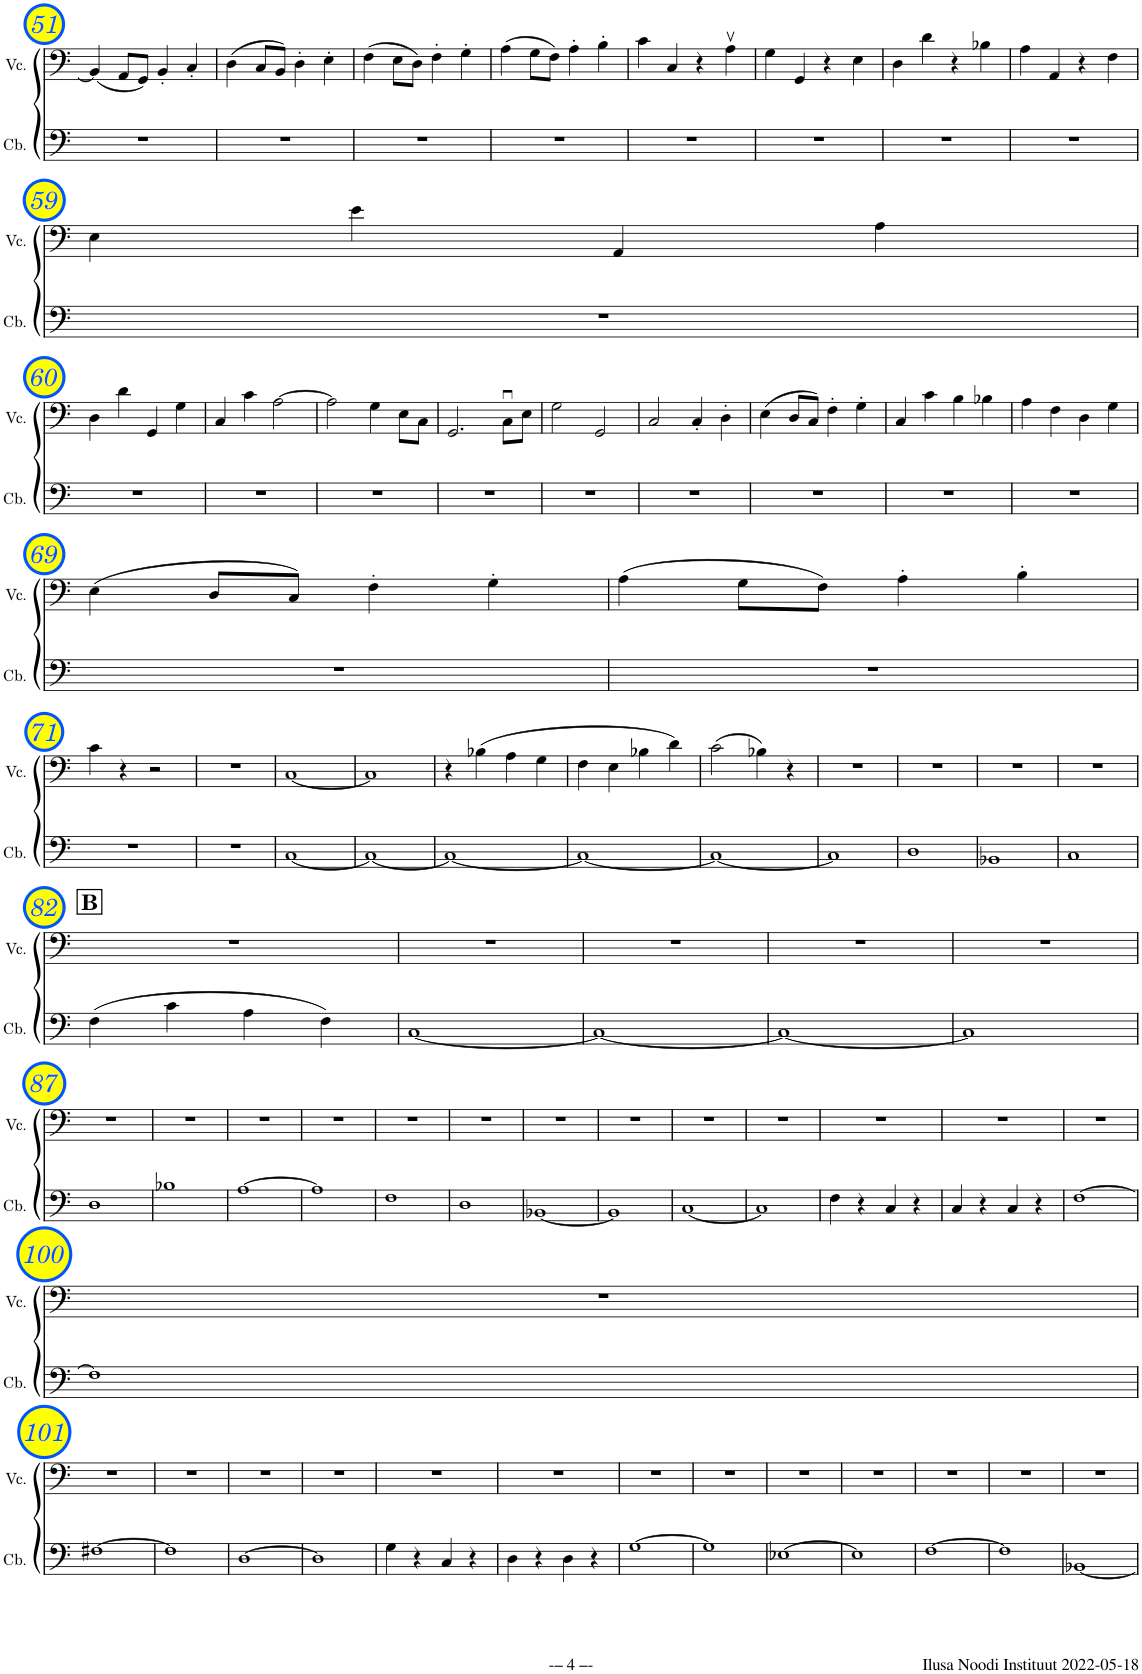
**kern	**kern
*part2	*part1
*staff2	*staff1
*I"Contrabass	*I"Violoncello
*I'Cb.	*I'Vc.
!!LO:PB:g=z
*clefF4	*clefF4
*Trd7c12	*
*k[]	*k[]
*M2/2	*M2/2
*met(c|)	*met(c|)
=51	=51
1r	(4BB/]
.	8AA/L
.	8GG/J)
.	4BB'/
.	4C'/
=52	=52
1r	(4D\
.	8C/L
.	8BB/J)
.	4D'\
.	4E'\
=53	=53
1r	(4F\
.	8E\L
.	8D\J)
.	4F'\
.	4G'\
=54	=54
1r	(4A\
.	8G\L
.	8F\J)
.	4A'\
.	4B'\
=55	=55
1r	4c\
.	4C/
.	4r
.	4Av\
=56	=56
1r	4G\
.	4GG/
.	4r
.	4E\
=57	=57
1r	4D\
.	4d\
.	4r
.	4B-X\
=58	=58
1r	4A\
.	4AA/
.	4r
.	4F\
!!LO:LB:g=z
=59	=59
1r	4E\
.	4e\
.	4AA/
.	4A\
!!LO:LB:g=z
=60	=60
1r	4D\
.	4d\
.	4GG/
.	4G\
=61	=61
1r	4C/
.	4c\
.	[2A\
=62	=62
1r	2A\]
.	4G\
.	8E\L
.	8C\J
=63	=63
1r	2.GG/
.	8Cu\L
.	8E\J
=64	=64
1r	2G\
.	2GG/
=65	=65
1r	2C/
.	4C'/
.	4D'\
=66	=66
1r	(4E\
.	8D/L
.	8C/J)
.	4F'\
.	4G'\
=67	=67
1r	4C/
.	4c\
.	4B\
.	4B-X\
=68	=68
1r	4A\
.	4F\
.	4D\
.	4G\
!!LO:LB:g=z
=69	=69
1r	(4E\
.	8D/L
.	8C/J)
.	4F'\
.	4G'\
=70	=70
1r	(4A\
.	8G\L
.	8F\J)
.	4A'\
.	4B'\
!!LO:LB:g=z
=71	=71
1r	4c\
.	4r
.	2r
=72	=72
1r	1r
=73	=73
[1C	[1C
=74	=74
1C_	1C]
=75	=75
1C_	4r
.	(4B-X\
.	4A\
.	4G\
=76	=76
1C_	4F\
.	4E\
.	4B-X\
.	4d\)
=77	=77
1C_	(2c\
.	4B-X\)
.	4r
=78	=78
1C]	1r
=79	=79
1D	1r
=80	=80
1BB-X	1r
=81	=81
1C	1r
!!LO:LB:g=z
!!LO:REH:place=s1:a:B:cj:fs=14:t=B
=82	=82
(4F\	1r
4c\	.
4A\	.
4F\)	.
=83	=83
[1C	1r
=84	=84
1C_	1r
=85	=85
1C_	1r
=86	=86
1C]	1r
!!LO:LB:g=z
=87	=87
1D	1r
=88	=88
1B-X	1r
=89	=89
[1A	1r
=90	=90
1A]	1r
=91	=91
1F	1r
=92	=92
1D	1r
=93	=93
[1BB-X	1r
=94	=94
1BB-]	1r
=95	=95
[1C	1r
=96	=96
1C]	1r
=97	=97
4F\	1r
4r	.
4C/	.
4r	.
=98	=98
4C/	1r
4r	.
4C/	.
4r	.
=99	=99
[1F	1r
!!LO:LB:g=z
=100	=100
1F]	1r
!!LO:LB:g=z
=101	=101
[1F#X	1r
=102	=102
1F#]	1r
=103	=103
[1D	1r
=104	=104
1D]	1r
=105	=105
4G\	1r
4r	.
4C/	.
4r	.
=106	=106
4D\	1r
4r	.
4D\	.
4r	.
=107	=107
[1G	1r
=108	=108
1G]	1r
=109	=109
[1E-X	1r
=110	=110
1E-]	1r
=111	=111
[1F	1r
=112	=112
1F]	1r
=113	=113
[1BB-X	1r
=	=
*-	*-
